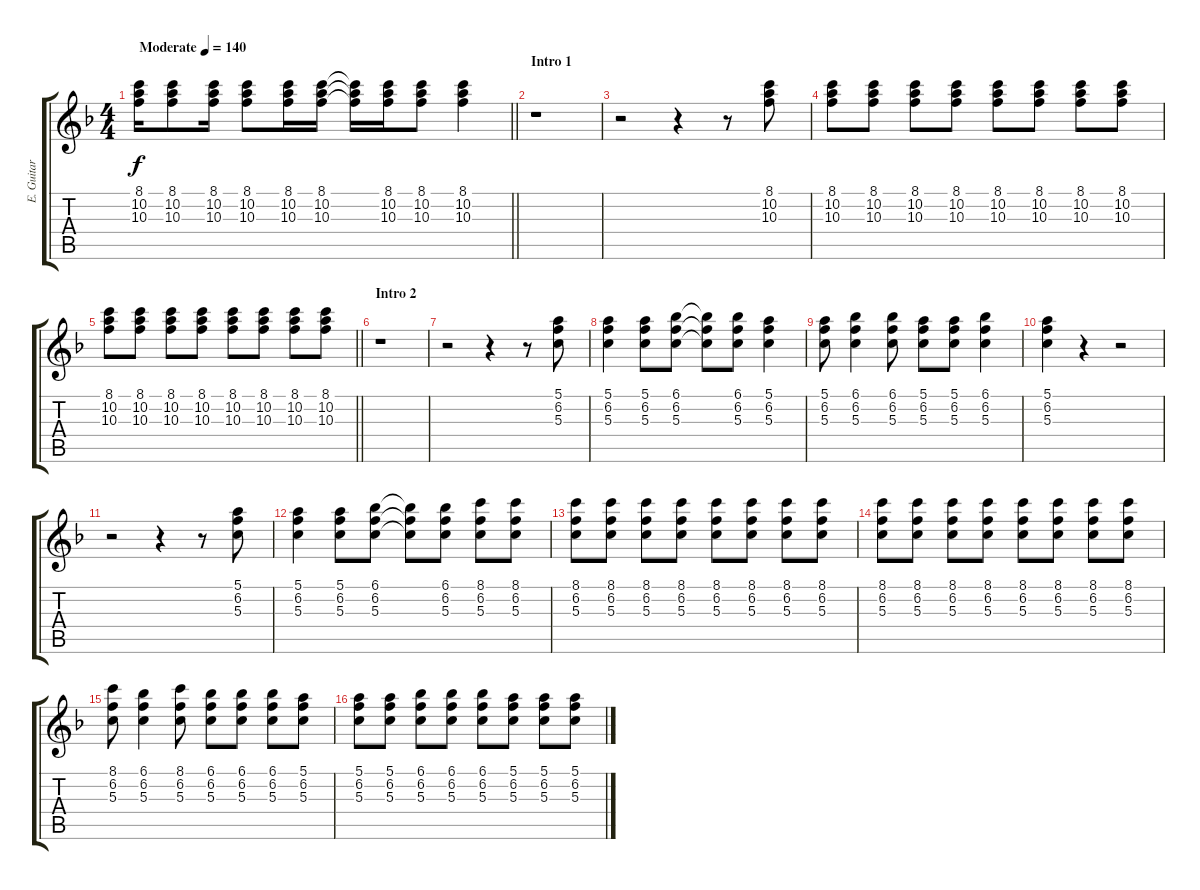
\track ("E. Guitar I" "E. Guitar ") {instrument overdrivenguitar}
\staff {score tabs}
\tuning (E4 B3 G3 D3 A2 E2) {hide}
\ts (4 4)
\tempo (140 "Moderate")
\clef g2
\barLineRight lightlight
\ks f
(8.1 10.2 10.3).16{dy f instrument overdrivenguitar} (8.1 10.2 10.3).8 (8.1 10.2 10.3).16 (8.1 10.2 10.3).8 (8.1 10.2 10.3).16 (8.1 10.2 10.3).16 (8.1{t} 10.2{t} 10.3{t}).16 (8.1 10.2 10.3).16 (8.1 10.2 10.3).8 (8.1 10.2 10.3).4 |
\section ("" "Intro 1")
r.1 |
r.2 r.4 r.8 (8.1 10.2 10.3).8 |
(8.1 10.2 10.3).8 (8.1 10.2 10.3).8 (8.1 10.2 10.3).8 (8.1 10.2 10.3).8 (8.1 10.2 10.3).8 (8.1 10.2 10.3).8 (8.1 10.2 10.3).8 (8.1 10.2 10.3).8 |
\barLineRight lightlight
(8.1 10.2 10.3).8 (8.1 10.2 10.3).8 (8.1 10.2 10.3).8 (8.1 10.2 10.3).8 (8.1 10.2 10.3).8 (8.1 10.2 10.3).8 (8.1 10.2 10.3).8 (8.1 10.2 10.3).8 |
\section ("" "Intro 2")
r.1 |
r.2 r.4 r.8 (5.1 6.2 5.3).8 |
(5.1 6.2 5.3).4 (5.1 6.2 5.3).8 (6.1 6.2 5.3).8 (6.1{t} 6.2{t} 5.3{t}).8 (6.1 6.2 5.3).8 (5.1 6.2 5.3).4 |
(5.1 6.2 5.3).8 (6.1 6.2 5.3).4 (6.1 6.2 5.3).8 (5.1 6.2 5.3).8 (5.1 6.2 5.3).8 (6.1 6.2 5.3).4 |
(5.1 6.2 5.3).4 r.4 r.2 |
r.2 r.4 r.8 (5.1 6.2 5.3).8 |
(5.1 6.2 5.3).4 (5.1 6.2 5.3).8 (6.1 6.2 5.3).8 (6.1{t} 6.2{t} 5.3{t}).8 (6.1 6.2 5.3).8 (8.1 6.2 5.3).8 (8.1 6.2 5.3).8 |
(8.1 6.2 5.3).8 (8.1 6.2 5.3).8 (8.1 6.2 5.3).8 (8.1 6.2 5.3).8 (8.1 6.2 5.3).8 (8.1 6.2 5.3).8 (8.1 6.2 5.3).8 (8.1 6.2 5.3).8 |
(8.1 6.2 5.3).8 (8.1 6.2 5.3).8 (8.1 6.2 5.3).8 (8.1 6.2 5.3).8 (8.1 6.2 5.3).8 (8.1 6.2 5.3).8 (8.1 6.2 5.3).8 (8.1 6.2 5.3).8 |
(8.1 6.2 5.3).8 (6.1 6.2 5.3).4 (8.1 6.2 5.3).8 (6.1 6.2 5.3).8 (6.1 6.2 5.3).8 (6.1 6.2 5.3).8 (5.1 6.2 5.3).8 |
(5.1 6.2 5.3).8 (5.1 6.2 5.3).8 (6.1 6.2 5.3).8 (6.1 6.2 5.3).8 (6.1 6.2 5.3).8 (5.1 6.2 5.3).8 (5.1 6.2 5.3).8 (5.1 6.2 5.3).8
